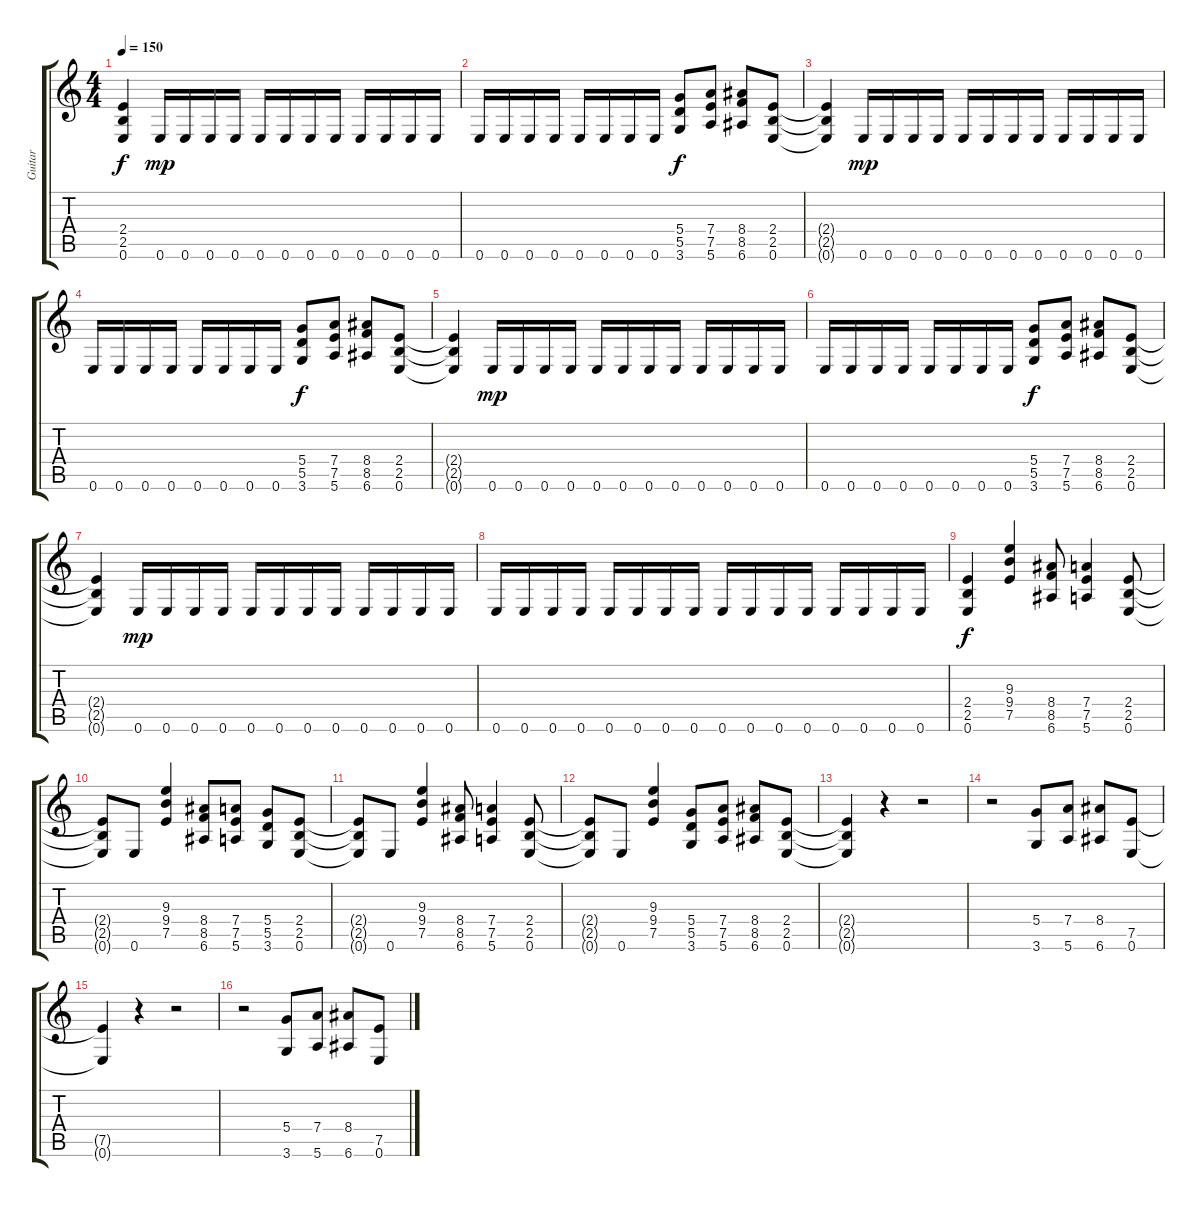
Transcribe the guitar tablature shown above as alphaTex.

\track ("Guitar" "Guitar") {instrument overdrivenguitar}
\staff {score tabs}
\tuning (E4 B3 G3 D3 A2 E2) {hide}
\ts (4 4)
\tempo 150
\clef g2
\ks c
(2.4{t} 2.5{t} 0.6{t}).4{dy f} 0.6.16{dy mp} 0.6.16 0.6.16 0.6.16 0.6.16 0.6.16 0.6.16 0.6.16 0.6.16 0.6.16 0.6.16 0.6.16 |
0.6.16 0.6.16 0.6.16 0.6.16 0.6.16 0.6.16 0.6.16 0.6.16 (5.4 5.5 3.6).8{dy f} (7.4 7.5 5.6).8 (8.4 8.5 6.6).8 (2.4 2.5 0.6).8 |
(2.4{t} 2.5{t} 0.6{t}).4 0.6.16{dy mp} 0.6.16 0.6.16 0.6.16 0.6.16 0.6.16 0.6.16 0.6.16 0.6.16 0.6.16 0.6.16 0.6.16 |
0.6.16 0.6.16 0.6.16 0.6.16 0.6.16 0.6.16 0.6.16 0.6.16 (5.4 5.5 3.6).8{dy f} (7.4 7.5 5.6).8 (8.4 8.5 6.6).8 (2.4 2.5 0.6).8 |
(2.4{t} 2.5{t} 0.6{t}).4 0.6.16{dy mp} 0.6.16 0.6.16 0.6.16 0.6.16 0.6.16 0.6.16 0.6.16 0.6.16 0.6.16 0.6.16 0.6.16 |
0.6.16 0.6.16 0.6.16 0.6.16 0.6.16 0.6.16 0.6.16 0.6.16 (5.4 5.5 3.6).8{dy f} (7.4 7.5 5.6).8 (8.4 8.5 6.6).8 (2.4 2.5 0.6).8 |
(2.4{t} 2.5{t} 0.6{t}).4 0.6.16{dy mp} 0.6.16 0.6.16 0.6.16 0.6.16 0.6.16 0.6.16 0.6.16 0.6.16 0.6.16 0.6.16 0.6.16 |
0.6.16 0.6.16 0.6.16 0.6.16 0.6.16 0.6.16 0.6.16 0.6.16 0.6.16 0.6.16 0.6.16 0.6.16 0.6.16 0.6.16 0.6.16 0.6.16 |
(2.4 2.5 0.6).4{dy f} (9.3 9.4 7.5).4 (8.4 8.5 6.6).8 (7.4 7.5 5.6).4 (2.4 2.5 0.6).8 |
(2.4{t} 2.5{t} 0.6{t}).8 0.6.8 (9.3 9.4 7.5).4 (8.4 8.5 6.6).8 (7.4 7.5 5.6).8 (5.4 5.5 3.6).8 (2.4 2.5 0.6).8 |
(2.4{t} 2.5{t} 0.6{t}).8 0.6.8 (9.3 9.4 7.5).4 (8.4 8.5 6.6).8 (7.4 7.5 5.6).4 (2.4 2.5 0.6).8 |
(2.4{t} 2.5{t} 0.6{t}).8 0.6.8 (9.3 9.4 7.5).4 (5.4 5.5 3.6).8 (7.4 7.5 5.6).8 (8.4 8.5 6.6).8 (2.4 2.5 0.6).8 |
(2.4{t} 2.5{t} 0.6{t}).4 r.4 r.2 |
r.2 (5.4 3.6).8 (7.4 5.6).8 (8.4 6.6).8 (7.5 0.6).8 |
(7.5{t} 0.6{t}).4 r.4 r.2 |
r.2 (5.4 3.6).8 (7.4 5.6).8 (8.4 6.6).8 (7.5 0.6).8
